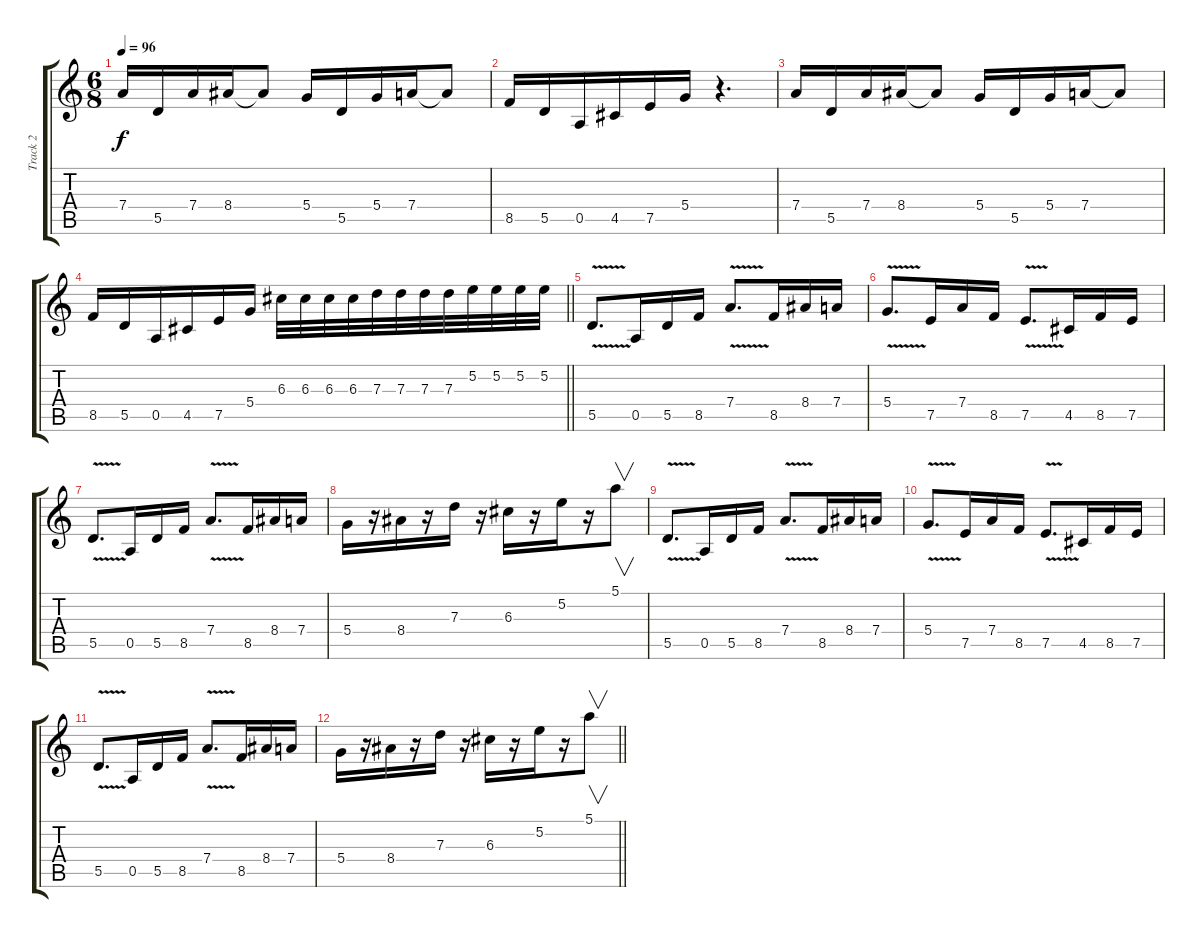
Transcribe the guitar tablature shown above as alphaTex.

\track ("Track 2" "Track 2") {instrument distortionguitar}
\staff {score tabs}
\tuning (E4 B3 G3 D3 A2 D2) {hide}
\ts (6 8)
\tempo 96
\clef g2
\ks c
7.4.16{dy f} 5.5.16 7.4.16 8.4.16 8.4{t}.8 5.4.16 5.5.16 5.4.16 7.4.16 7.4{t}.8 |
8.5.16 5.5.16 0.5.16 4.5.16 7.5.16 5.4.16 r.4{d} |
7.4.16 5.5.16 7.4.16 8.4.16 8.4{t}.8 5.4.16 5.5.16 5.4.16 7.4.16 7.4{t}.8 |
\barLineRight lightlight
8.5.16 5.5.16 0.5.16 4.5.16 7.5.16 5.4.16 6.3.32 6.3.32 6.3.32 6.3.32 7.3.32 7.3.32 7.3.32 7.3.32 5.2.32 5.2.32 5.2.32 5.2.32 |
5.5{v}.8{d} 0.5.16 5.5.16 8.5.16 7.4{v}.8{d} 8.5.16 8.4.16 7.4.16 |
5.4{v}.8{d} 7.5.16 7.4.16 8.5.16 7.5{v}.8{d} 4.5.16 8.5.16 7.5.16 |
5.5{v}.8{d} 0.5.16 5.5.16 8.5.16 7.4{v}.8{d} 8.5.16 8.4.16 7.4.16 |
5.4.16 r.16 8.4.16 r.16 7.3.16 r.16 6.3.16 r.16 5.2.16 r.16 5.1.8{v} |
5.5{v}.8{d} 0.5.16 5.5.16 8.5.16 7.4{v}.8{d} 8.5.16 8.4.16 7.4.16 |
5.4{v}.8{d} 7.5.16 7.4.16 8.5.16 7.5{v}.8{d} 4.5.16 8.5.16 7.5.16 |
5.5{v}.8{d} 0.5.16 5.5.16 8.5.16 7.4{v}.8{d} 8.5.16 8.4.16 7.4.16 |
\barLineRight lightlight
5.4.16 r.16 8.4.16 r.16 7.3.16 r.16 6.3.16 r.16 5.2.16 r.16 5.1.8{v}
